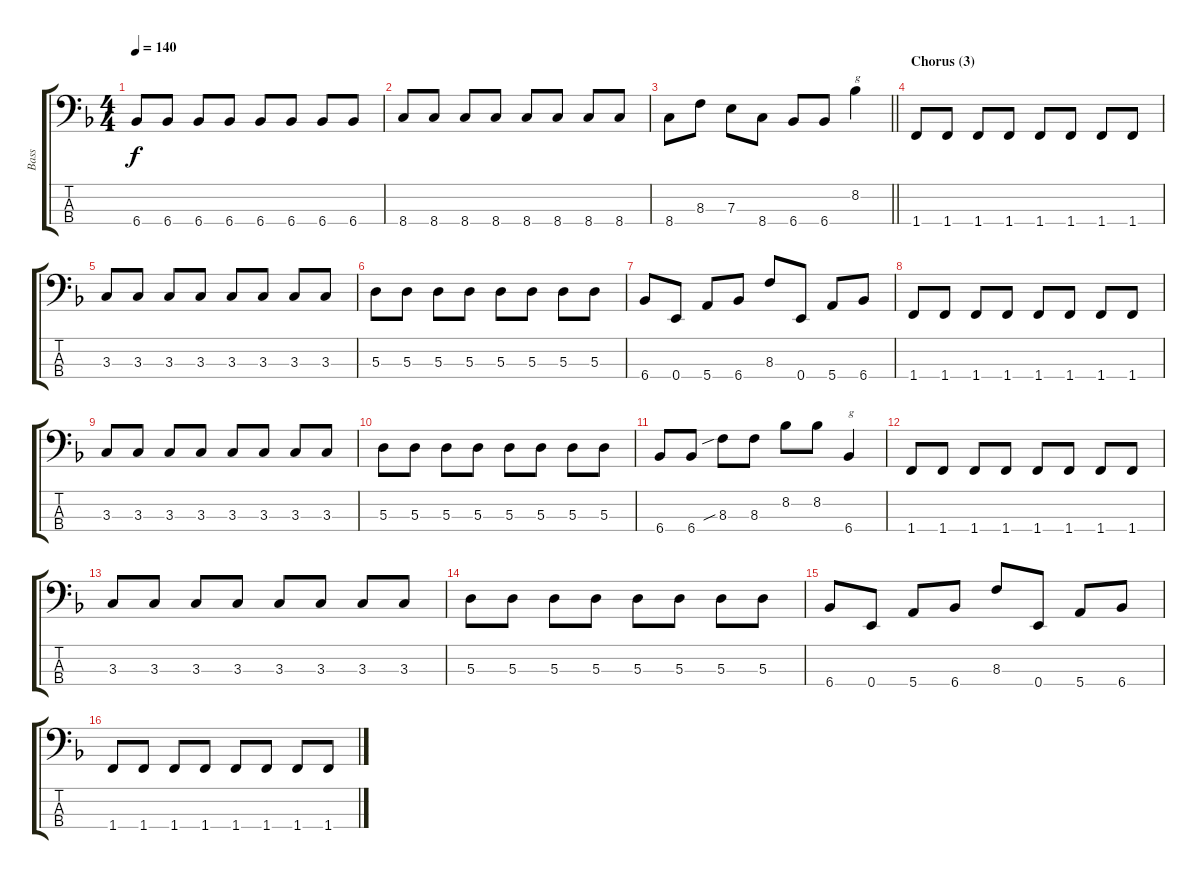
\track ("Bass" "Bass") {instrument electricbasspick}
\staff {score tabs}
\tuning (G2 D2 A1 E1) {hide}
\ts (4 4)
\tempo 140
\clef f4
\ks f
6.4.8{dy f} 6.4.8 6.4.8 6.4.8 6.4.8 6.4.8 6.4.8 6.4.8 |
8.4.8 8.4.8 8.4.8 8.4.8 8.4.8 8.4.8 8.4.8 8.4.8 |
\barLineRight lightlight
8.4.8 8.3.8 7.3.8 8.4.8 6.4.8 6.4.8 8.2.4{txt "g"} |
\section ("" "Chorus (3)")
1.4.8 1.4.8 1.4.8 1.4.8 1.4.8 1.4.8 1.4.8 1.4.8 |
3.3.8 3.3.8 3.3.8 3.3.8 3.3.8 3.3.8 3.3.8 3.3.8 |
5.3.8 5.3.8 5.3.8 5.3.8 5.3.8 5.3.8 5.3.8 5.3.8 |
6.4.8 0.4.8 5.4.8 6.4.8 8.3.8 0.4.8 5.4.8 6.4.8 |
1.4.8 1.4.8 1.4.8 1.4.8 1.4.8 1.4.8 1.4.8 1.4.8 |
3.3.8 3.3.8 3.3.8 3.3.8 3.3.8 3.3.8 3.3.8 3.3.8 |
5.3.8 5.3.8 5.3.8 5.3.8 5.3.8 5.3.8 5.3.8 5.3.8 |
6.4.8 6.4.8 8.3{sib}.8 8.3.8 8.2.8 8.2.8 6.4.4{txt "g"} |
1.4.8 1.4.8 1.4.8 1.4.8 1.4.8 1.4.8 1.4.8 1.4.8 |
3.3.8 3.3.8 3.3.8 3.3.8 3.3.8 3.3.8 3.3.8 3.3.8 |
5.3.8 5.3.8 5.3.8 5.3.8 5.3.8 5.3.8 5.3.8 5.3.8 |
6.4.8 0.4.8 5.4.8 6.4.8 8.3.8 0.4.8 5.4.8 6.4.8 |
1.4.8 1.4.8 1.4.8 1.4.8 1.4.8 1.4.8 1.4.8 1.4.8
